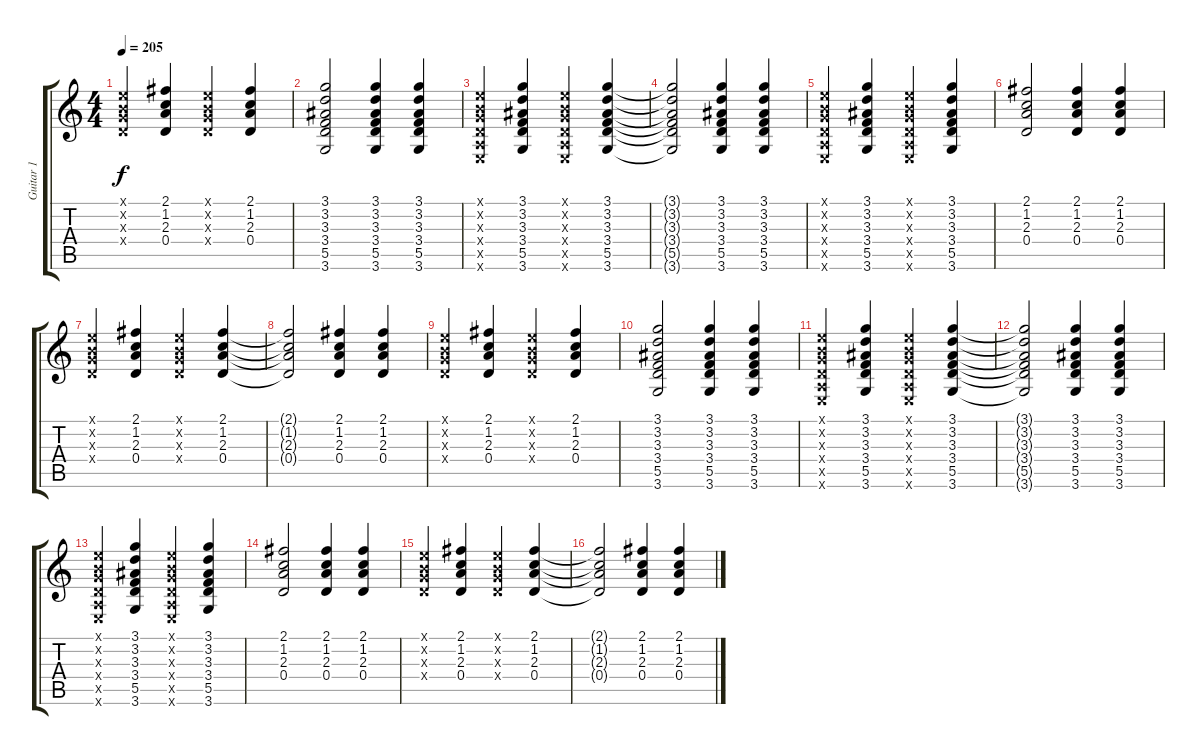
\track ("Guitar 1" "Guitar 1") {instrument acousticguitarsteel}
\staff {score tabs}
\tuning (E4 B3 G3 D3 A2 E2) {hide}
\ts (4 4)
\tempo 205
\clef g2
\ks c
(0.1{x} 0.2{x} 0.3{x} 0.4{x}).4{dy f} (2.1 1.2 2.3 0.4).4 (0.1{x} 0.2{x} 0.3{x} 0.4{x}).4 (2.1 1.2 2.3 0.4).4 |
(3.1 3.2 3.3 3.4 5.5 3.6).2 (3.1 3.2 3.3 3.4 5.5 3.6).4 (3.1 3.2 3.3 3.4 5.5 3.6).4 |
(0.1{x} 0.2{x} 0.3{x} 0.4{x} 0.5{x} 0.6{x}).4 (3.1 3.2 3.3 3.4 5.5 3.6).4 (0.1{x} 0.2{x} 0.3{x} 0.4{x} 0.5{x} 0.6{x}).4 (3.1 3.2 3.3 3.4 5.5 3.6).4 |
(3.1{t} 3.2{t} 3.3{t} 3.4{t} 5.5{t} 3.6{t}).2 (3.1 3.2 3.3 3.4 5.5 3.6).4 (3.1 3.2 3.3 3.4 5.5 3.6).4 |
(0.1{x} 0.2{x} 0.3{x} 0.4{x} 0.5{x} 0.6{x}).4 (3.1 3.2 3.3 3.4 5.5 3.6).4 (0.1{x} 0.2{x} 0.3{x} 0.4{x} 0.5{x} 0.6{x}).4 (3.1 3.2 3.3 3.4 5.5 3.6).4 |
(2.1 1.2 2.3 0.4).2 (2.1 1.2 2.3 0.4).4 (2.1 1.2 2.3 0.4).4 |
(0.1{x} 0.2{x} 0.3{x} 0.4{x}).4 (2.1 1.2 2.3 0.4).4 (0.1{x} 0.2{x} 0.3{x} 0.4{x}).4 (2.1 1.2 2.3 0.4).4 |
(2.1{t} 1.2{t} 2.3{t} 0.4{t}).2 (2.1 1.2 2.3 0.4).4 (2.1 1.2 2.3 0.4).4 |
(0.1{x} 0.2{x} 0.3{x} 0.4{x}).4 (2.1 1.2 2.3 0.4).4 (0.1{x} 0.2{x} 0.3{x} 0.4{x}).4 (2.1 1.2 2.3 0.4).4 |
(3.1 3.2 3.3 3.4 5.5 3.6).2 (3.1 3.2 3.3 3.4 5.5 3.6).4 (3.1 3.2 3.3 3.4 5.5 3.6).4 |
(0.1{x} 0.2{x} 0.3{x} 0.4{x} 0.5{x} 0.6{x}).4 (3.1 3.2 3.3 3.4 5.5 3.6).4 (0.1{x} 0.2{x} 0.3{x} 0.4{x} 0.5{x} 0.6{x}).4 (3.1 3.2 3.3 3.4 5.5 3.6).4 |
(3.1{t} 3.2{t} 3.3{t} 3.4{t} 5.5{t} 3.6{t}).2 (3.1 3.2 3.3 3.4 5.5 3.6).4 (3.1 3.2 3.3 3.4 5.5 3.6).4 |
(0.1{x} 0.2{x} 0.3{x} 0.4{x} 0.5{x} 0.6{x}).4 (3.1 3.2 3.3 3.4 5.5 3.6).4 (0.1{x} 0.2{x} 0.3{x} 0.4{x} 0.5{x} 0.6{x}).4 (3.1 3.2 3.3 3.4 5.5 3.6).4 |
(2.1 1.2 2.3 0.4).2 (2.1 1.2 2.3 0.4).4 (2.1 1.2 2.3 0.4).4 |
(0.1{x} 0.2{x} 0.3{x} 0.4{x}).4 (2.1 1.2 2.3 0.4).4 (0.1{x} 0.2{x} 0.3{x} 0.4{x}).4 (2.1 1.2 2.3 0.4).4 |
(2.1{t} 1.2{t} 2.3{t} 0.4{t}).2 (2.1 1.2 2.3 0.4).4 (2.1 1.2 2.3 0.4).4
